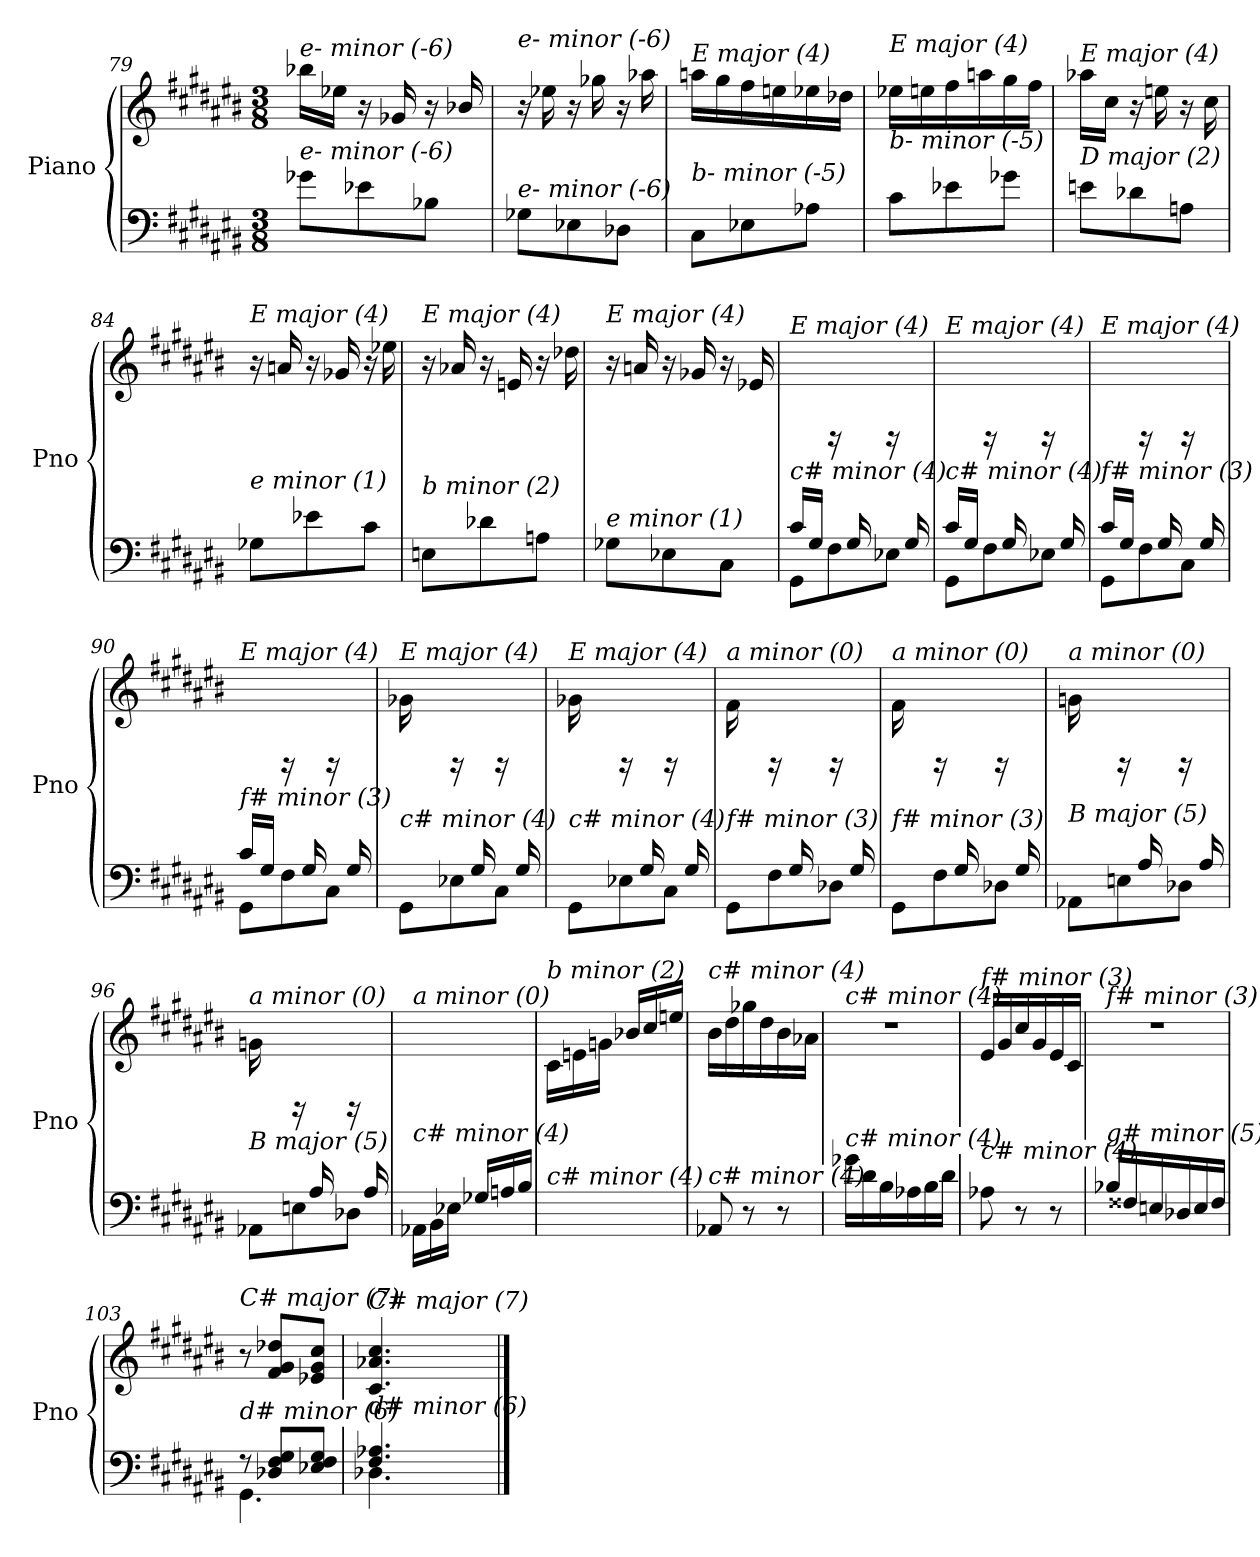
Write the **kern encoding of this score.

**kern	**kern
*part1	*part1
*staff2	*staff1
*I"Piano	*
*I'Pno	*
*clefF4	*clefG2
*k[f#c#g#d#a#e#b#]	*k[f#c#g#d#a#e#b#]
*M3/8	*M3/8
=79	=79
!	!LO:TX:i:t=e- minor (-6)
!LO:TX:i:t=e- minor (-6)	!
8g-Xi\L	16bb-Xi\LL
.	16ee-Xi\JJ
8e-Xi\	16r
.	16g-Xi/
8B-Xi\J	16r
.	16b-Xi/
=80	=80
!	!LO:TX:i:t=e- minor (-6)
!LO:TX:i:t=e- minor (-6)	!
8G-Xi\L	16r
.	16ee-Xi\
8E-Xi\	16r
.	16gg-Xi\
8D-Xi\J	16r
.	16aa-Xi\
=81	=81
!	!LO:TX:i:t=E major (4)
!LO:TX:i:t=b- minor (-5)	!
8C#i\L	16aan\LL
.	16gg#\
8E-Xi\	16ff#\
.	16een\
8A-Xi\J	16ee-Xi\
.	16dd-Xi\JJ
=82	=82
!	!LO:TX:i:t=E major (4)
!LO:TX:i:t=b- minor (-5)	!
8c#i\L	16ee-Xi\LL
.	16een\
8e-Xi\	16ff#\
.	16aan\
8g-Xi\J	16gg#\
.	16ff#\JJ
=83	=83
!	!LO:TX:i:t=E major (4)
!LO:TX:i:t=D major (2)	!
8en\L	16aa-Xi\LL
.	16cc#\JJ
8d-Xi\	16r
.	16een\
8An\J	16r
.	16cc#\
!!LO:LB:g=z
=84	=84
!	!LO:TX:i:t=E major (4)
!LO:TX:i:t=e minor (1)	!
8G-Xi\L	16r
.	16an/
8e-Xi\	16r
.	16g-Xi/
8c#i\J	16r
.	16ee-Xi\
=85	=85
!	!LO:TX:i:t=E major (4)
!LO:TX:i:t=b minor (2)	!
8En\L	16r
.	16a-Xi/
8d-Xi\	16r
.	16en/
8An\J	16r
.	16dd-Xi\
=86	=86
!	!LO:TX:i:t=E major (4)
!LO:TX:i:t=e minor (1)	!
8G-Xi\L	16r
.	16an/
8E-Xi\	16r
.	16g-Xi/
8C#i\J	16r
.	16e-Xi/
=87	=87
*^	*
!	!	!LO:TX:i:t=E major (4)
!LO:TX:i:t=c# minor (4)	!	!
16c#i/LL	8GG#\L	8ryy
16G#/JJ	.	.
16ryy	8F#\	16rBB
16G#/	.	16ryy
16ryy	8E-Xi\J	16rBB
16G#/	.	16ryy
=88	=88	=88
!	!	!LO:TX:i:t=E major (4)
!LO:TX:i:t=c# minor (4)	!	!
16c#i/LL	8GG#\L	8ryy
16G#/JJ	.	.
16ryy	8F#\	16rBB
16G#/	.	16ryy
16ryy	8E-Xi\J	16rBB
16G#/	.	16ryy
=89	=89	=89
!	!	!LO:TX:i:t=E major (4)
!LO:TX:i:t=f# minor (3)	!	!
16c#/LL	8GG#\L	8ryy
16G#/JJ	.	.
16ryy	8F#i\	16rBB
16G#/	.	16ryy
16ryy	8C#\J	16rBB
16G#/	.	16ryy
!!LO:LB:g=z
=90	=90	=90
!	!	!LO:TX:i:t=E major (4)
!LO:TX:i:t=f# minor (3)	!	!
16c#/LL	8GG#\L	8ryy
16G#/JJ	.	.
16ryy	8F#i\	16rBB
16G#/	.	16ryy
16ryy	8C#\J	16rBB
16G#/	.	16ryy
=91	=91	=91
!	!	!LO:TX:i:t=E major (4)
!LO:TX:i:t=c# minor (4)	!	!
16ryy	8GG#\L	16g-Xi\LL
16G#/JJ	.	16ryy
16ryy	8E-Xi\	16rBB
16G#/	.	16ryy
16ryy	8C#i\J	16rBB
16G#/	.	16ryy
=92	=92	=92
!	!	!LO:TX:i:t=E major (4)
!LO:TX:i:t=c# minor (4)	!	!
16ryy	8GG#\L	16g-Xi\LL
16G#/JJ	.	16ryy
16ryy	8E-Xi\	16rBB
16G#/	.	16ryy
16ryy	8C#i\J	16rBB
16G#/	.	16ryy
=93	=93	=93
!	!	!LO:TX:i:t=a minor (0)
!LO:TX:i:t=f# minor (3)	!	!
16ryy	8GG#\L	16f#i\LL
16G#/JJ	.	16ryy
16ryy	8F#i\	16rBB
16G#/	.	16ryy
16ryy	8D-Xi\J	16rBB
16G#/	.	16ryy
=94	=94	=94
!	!	!LO:TX:i:t=a minor (0)
!LO:TX:i:t=f# minor (3)	!	!
16ryy	8GG#\L	16f#i\LL
16G#/JJ	.	16ryy
16ryy	8F#i\	16rBB
16G#/	.	16ryy
16ryy	8D-Xi\J	16rBB
16G#/	.	16ryy
=95	=95	=95
!	!	!LO:TX:i:t=a minor (0)
!LO:TX:i:t=B major (5)	!	!
16ryy	8AA-Xi\L	16gni\LL
16A#/JJ	.	16ryy
16ryy	8En\	16rBB
16A#/	.	16ryy
16ryy	8D-Xi\J	16rBB
16A#/	.	16ryy
!!LO:LB:g=z
=96	=96	=96
!	!	!LO:TX:i:t=a minor (0)
!LO:TX:i:t=B major (5)	!	!
16ryy	8AA-Xi\L	16gni\LL
16A#/JJ	.	16ryy
16ryy	8En\	16rBB
16A#/	.	16ryy
16ryy	8D-Xi\J	16rBB
16A#/	.	16ryy
=97	=97	=97
!	!	!LO:TX:i:t=a minor (0)
!LO:TX:i:t=c# minor (4)	!	!
8.ryy	16AA-Xi\LL	8.ryy
.	16BB#\	.
.	16E-Xi\JJ	.
16G-Xi/LL	8.ryy	8.ryy
16An/	.	.
16B#/JJ	.	.
*v	*v	*
=98	=98
*	*^
!	!LO:TX:i:t=b minor (2)	!
!LO:TX:i:t=c# minor (4)	!	!
8.ryy	8.ryy	16c#\LL
.	.	16en\
.	.	16gni\JJ
8.ryy	16b-Xi/LL	8.ryy
.	16cc#/	.
.	16een/JJ	.
*	*v	*v
=99	=99
!	!LO:TX:i:t=c# minor (4)
!LO:TX:i:t=c# minor (4)	!
8AA-Xi/	16b#\LL
.	16dd#\
8r	16gg-Xi\
.	16dd#\
8r	16b#\
.	16a-Xi\JJ
!!LO:LB:g=z
=100	=100
!	!LO:TX:i:t=c# minor (4)
!LO:TX:i:t=c# minor (4)	!
16g-Xi\LL	4.r
16d#\	.
16B#\	.
16A-Xi\	.
16B#\	.
16d#\JJ	.
=101	=101
!	!LO:TX:i:t=f# minor (3)
!LO:TX:i:t=c# minor (4)	!
8A-Xi\	16e#/LL
.	16g#/
8r	16cc#/
.	16g#/
8r	16e#/
.	16c#/JJ
=102	=102
!	!LO:TX:i:t=f# minor (3)
!LO:TX:i:t=g# minor (5)	!
16B-Xi/LL	4.r
16F##X/	.
16En/	.
16D-Xi/	.
16E/	.
16F##/JJ	.
=103	=103
*^	*
!	!	!LO:TX:i:t=C# major (7)
!LO:TX:i:t=d# minor (6)	!	!
8r	4.GG#\	8r
8D-Xi/ 8F#i/ 8G#/L	.	8f#i/ 8g#/ 8dd-Xi/L
8E-Xi/ 8F#/ 8G#/J	.	8e-Xi/ 8g#/ 8cc#i/J
=104	=104	=104
!	!	!LO:TX:i:t=C# major (7)
!LO:TX:i:t=d# minor (6)	!	!
4.F#i/ 4.A-Xi/	4.D-Xi\	4.c#/ 4.a-Xi/ 4.cc#/
*v	*v	*
==	==
*-	*-
